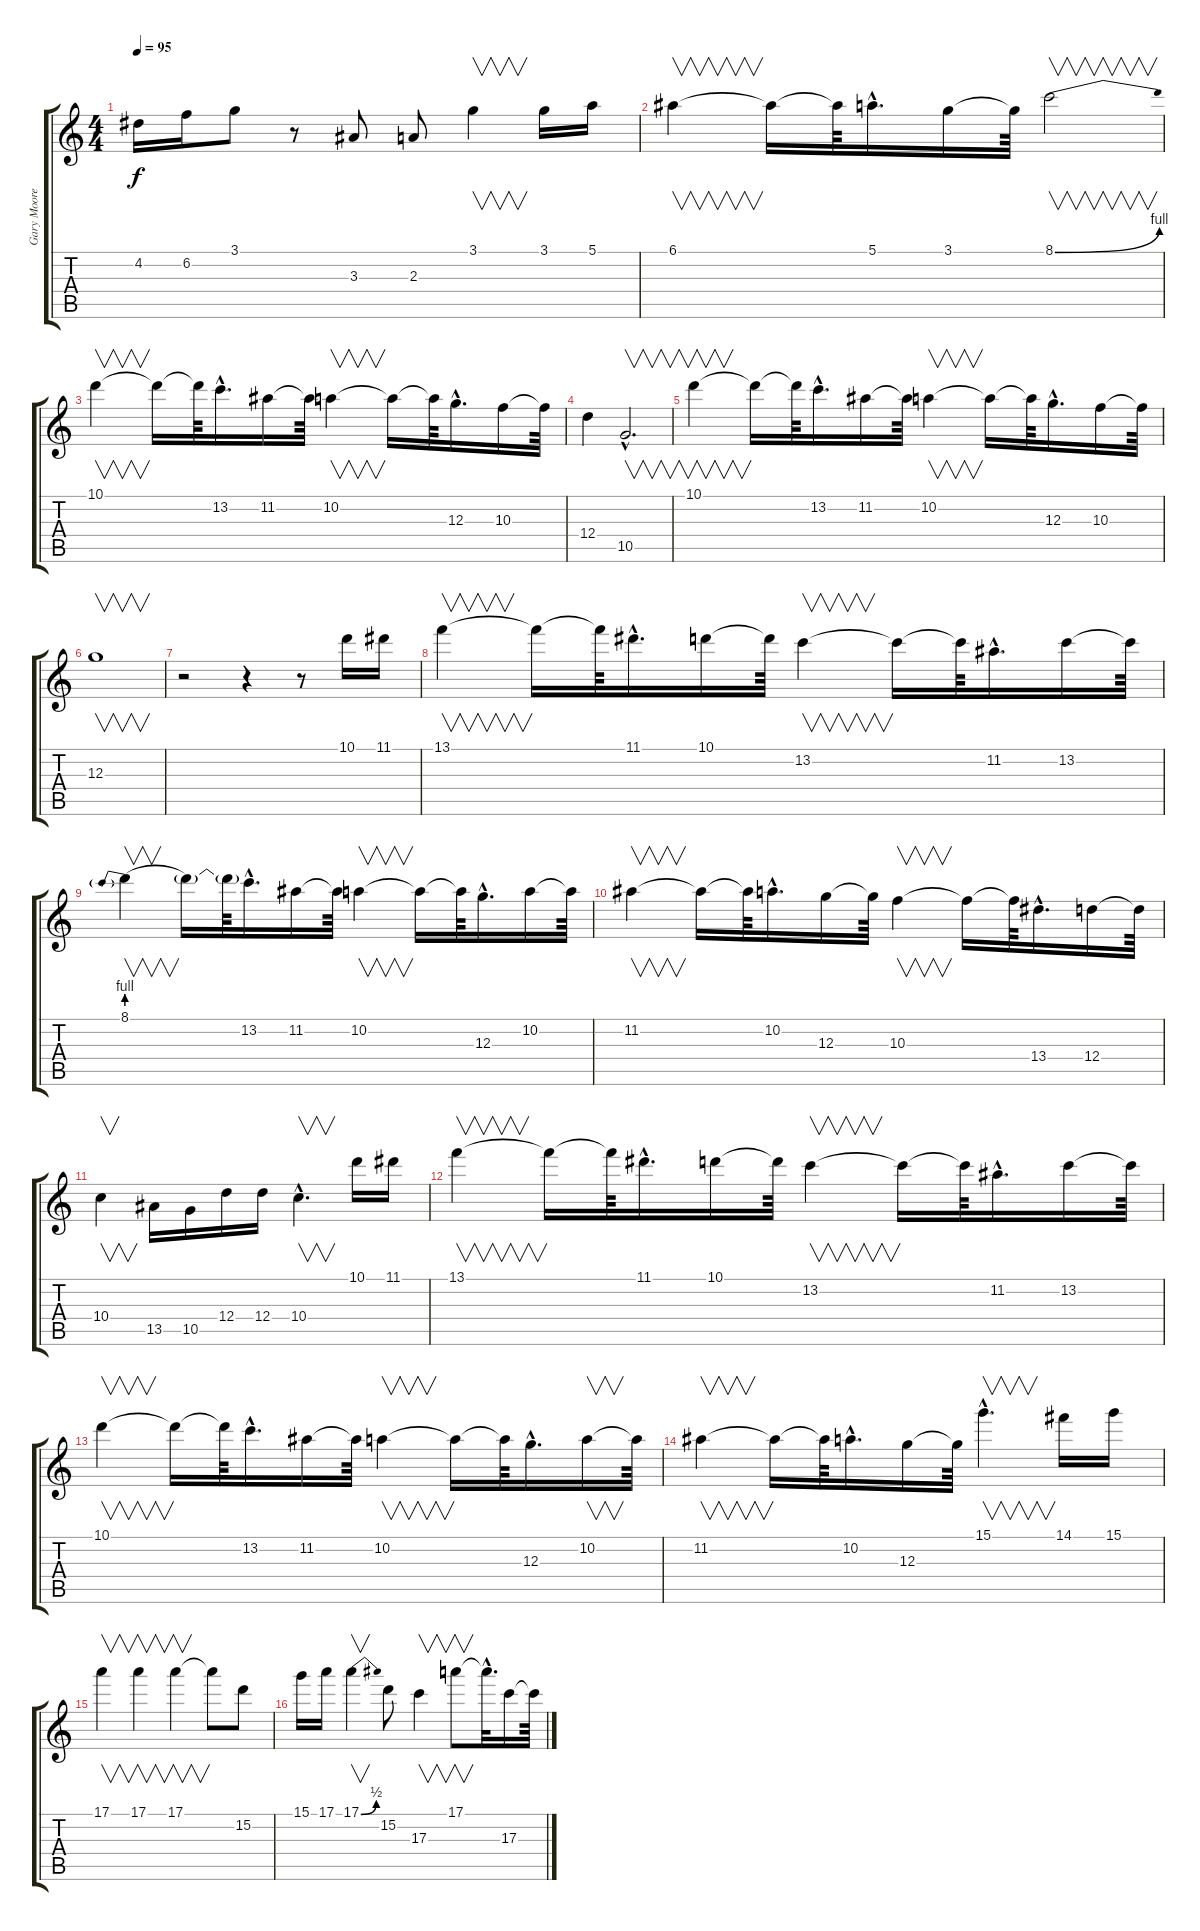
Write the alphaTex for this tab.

\track ("Gary Moore" "Gary Moore") {instrument distortionguitar}
\staff {score tabs}
\tuning (E4 B3 G3 D3 A2 E2) {hide}
\ts (4 4)
\tempo 95
\clef g2
\ks c
4.2.16{dy f} 6.2.16 3.1.8 r.8 3.3.8 2.3.8 3.1.4{v} 3.1.16 5.1.16 |
6.1.4{v} 6.1{t}.16 6.1{t}.64 5.1{hac}.16{d} 3.1.16 3.1{t}.64 8.1{be (bend 0 0 60 4)}.2{v} |
10.1.4{v} 10.1{t}.16 10.1{t}.64 13.2{hac}.16{d} 11.2.16 11.2{t}.64 10.2.4{v} 10.2{t}.16 10.2{t}.64 12.3{hac}.16{d} 10.3.16 10.3{t}.64 |
12.4.4 10.5{hac}.2{v d} |
10.1.4{v} 10.1{t}.16 10.1{t}.64 13.2{hac}.16{d} 11.2.16 11.2{t}.64 10.2.4{v} 10.2{t}.16 10.2{t}.64 12.3{hac}.16{d} 10.3.16 10.3{t}.64 |
12.3.1{v} |
r.2 r.4 r.8 10.1.16 11.1.16 |
13.1.4{v} 13.1{t}.16 13.1{t}.64 11.1{hac}.16{d} 10.1.16 10.1{t}.64 13.2.4{v} 13.2{t}.16 13.2{t}.64 11.2{hac}.16{d} 13.2.16 13.2{t}.64 |
8.1{be (prebend 0 4 60 4)}.4{v} 8.1{t}.16 8.1{t}.64 13.2{hac}.16{d} 11.2.16 11.2{t}.64 10.2.4{v} 10.2{t}.16 10.2{t}.64 12.3{hac}.16{d} 10.2.16 10.2{t}.64 |
11.2.4{v} 11.2{t}.16 11.2{t}.64 10.2{hac}.16{d} 12.3.16 12.3{t}.64 10.3.4{v} 10.3{t}.16 10.3{t}.64 13.4{hac}.16{d} 12.4.16 12.4{t}.64 |
10.4.4{v} 13.5.16 10.5.16 12.4.16 12.4.16 10.4{hac}.4{v d} 10.1.16 11.1.16 |
13.1.4{v} 13.1{t}.16 13.1{t}.64 11.1{hac}.16{d} 10.1.16 10.1{t}.64 13.2.4{v} 13.2{t}.16 13.2{t}.64 11.2{hac}.16{d} 13.2.16 13.2{t}.64 |
10.1.4{v} 10.1{t}.16 10.1{t}.64 13.2{hac}.16{d} 11.2.16 11.2{t}.64 10.2.4{v} 10.2{t}.16 10.2{t}.64 12.3{hac}.16{d} 10.2.16{v} 10.2{t}.64 |
11.2.4{v} 11.2{t}.16 11.2{t}.64 10.2{hac}.16{d} 12.3.16 12.3{t}.64 15.1{hac}.4{v d} 14.1.16 15.1.16 |
17.1.4{v} 17.1.4{v} 17.1.4{v} 17.1{t}.8 15.2.8 |
15.1.16 17.1.16 17.1{be (bend 0 0 60 2)}.4{v} 15.2.8 17.3.4{v} 17.1.8{v} 17.1{hac t}.32{d} 17.3.16 17.3{t}.64
